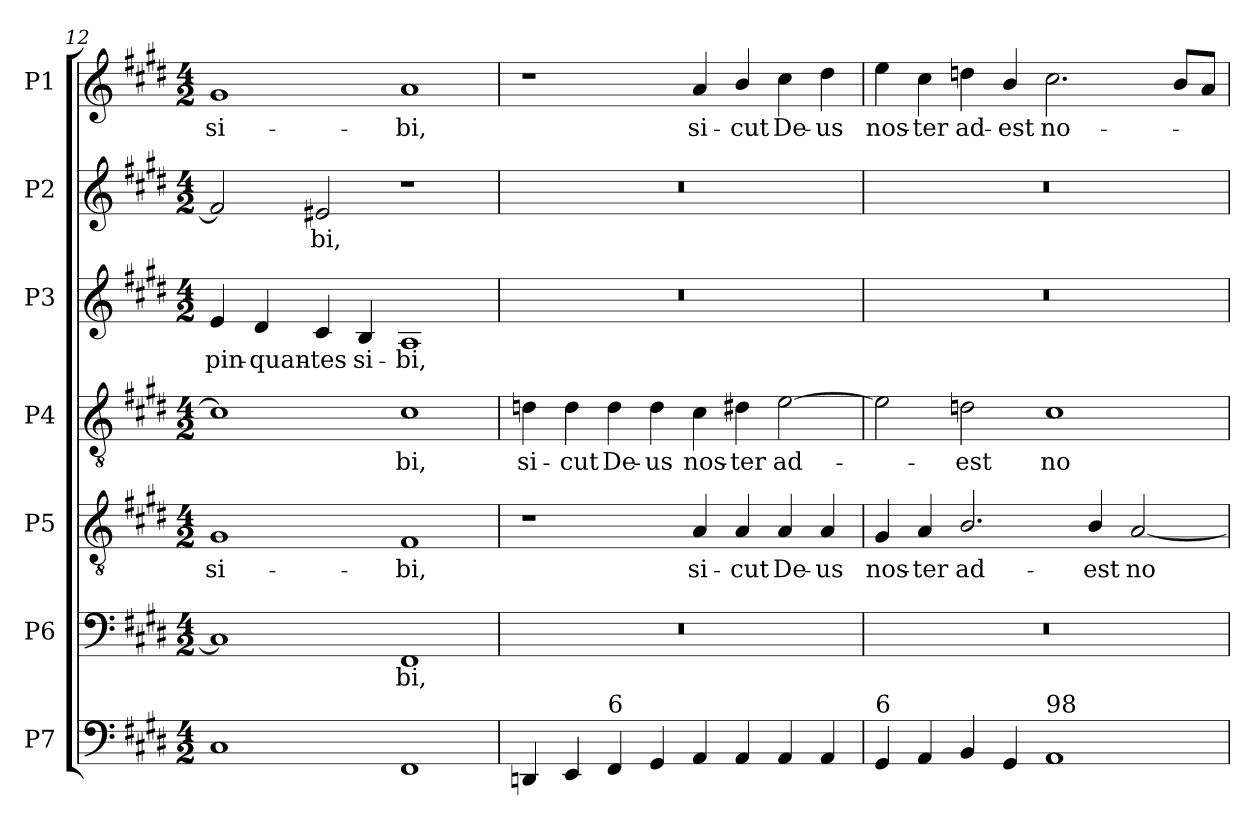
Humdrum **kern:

**kern	**kern	**text	**kern	**text	**kern	**text	**kern	**text	**kern	**text	**kern	**text
*part7	*part6	*part6	*part5	*part5	*part4	*part4	*part3	*part3	*part2	*part2	*part1	*part1
*staff7	*staff6	*staff6	*staff5	*staff5	*staff4	*staff4	*staff3	*staff3	*staff2	*staff2	*staff1	*staff1
*I"P7	*I"P6	*	*I"P5	*	*I"P4	*	*I"P3	*	*I"P2	*	*I"P1	*
*clefF4	*clefF4	*	*clefGv2	*	*clefGv2	*	*clefG2	*	*clefG2	*	*clefG2	*
*	*	*	*ITrd7c12	*	*ITrd7c12	*	*	*	*	*	*	*
*k[f#c#g#d#]	*k[f#c#g#d#]	*	*k[f#c#g#d#]	*	*k[f#c#g#d#]	*	*k[f#c#g#d#]	*	*k[f#c#g#d#]	*	*k[f#c#g#d#]	*
*E:	*E:	*	*E:	*	*E:	*	*E:	*	*E:	*	*E:	*
*M4/2	*M4/2	*	*M4/2	*	*M4/2	*	*M4/2	*	*M4/2	*	*M4/2	*
=12	=12	=12	=12	=12	=12	=12	=12	=12	=12	=12	=12	=12
!	!	!	!	!LO:LY:b:color=#000000	!	!	!	!	!	!	!	!
!	!	!	!	!	!	!	!	!LO:LY:b:color=#000000	!	!	!	!
!	!	!	!	!	!	!	!	!	!	!	!	!LO:LY:b:color=#000000
1C#i	1C#i]	.	1GG#i	si-	1C#i]	.	4ei/	-pin-	2f#i/]	.	1g#i	si-
!	!	!	!	!	!	!	!	!LO:LY:b:color=#000000	!	!	!	!
.	.	.	.	.	.	.	4d#i/	-quan-	.	.	.	.
!	!	!	!	!	!	!	!	!LO:LY:b:color=#000000	!	!	!	!
!	!	!	!	!	!	!	!	!	!	!LO:LY:b:color=#000000	!	!
.	.	.	.	.	.	.	4c#i/	-tes	2e#Xi/	-bi,	.	.
!	!	!	!	!	!	!	!	!LO:LY:b:color=#000000	!	!	!	!
.	.	.	.	.	.	.	4Bi/	si-	.	.	.	.
!	!	!LO:LY:b:color=#000000	!	!	!	!	!	!	!	!	!	!
!	!	!	!	!LO:LY:b:color=#000000	!	!	!	!	!	!	!	!
!	!	!	!	!	!	!LO:LY:b:color=#000000	!	!	!	!	!	!
!	!	!	!	!	!	!	!	!LO:LY:b:color=#000000	!	!	!	!
!	!	!	!	!	!	!	!	!	!	!	!	!LO:LY:b:color=#000000
1FF#i	1FF#i	-bi,	1FF#i	-bi,	1C#i	-bi,	1Ai	-bi,	1r	.	1ai	-bi,
!!LO:PB:g=z
=13	=13	=13	=13	=13	=13	=13	=13	=13	=13	=13	=13	=13
!	!LO:N:vis=1	!	!	!	!	!	!	!	!	!	!	!
!	!	!	!	!	!	!LO:LY:b:color=#000000	!LO:N:vis=1	!	!LO:N:vis=1	!	!	!
4DDni/	0r	.	1r	.	4Dni\	si-	0r	.	0r	.	1r	.
!	!	!	!	!	!	!LO:LY:b:color=#000000	!	!	!	!	!	!
4EEi/	.	.	.	.	4Di\	-cut	.	.	.	.	.	.
!LO:TX:a:t=6	!	!	!	!	!	!	!	!	!	!	!	!
!	!	!	!	!	!	!LO:LY:b:color=#000000	!	!	!	!	!	!
4FF#i/	.	.	.	.	4Di\	De-	.	.	.	.	.	.
!	!	!	!	!	!	!LO:LY:b:color=#000000	!	!	!	!	!	!
4GG#i/	.	.	.	.	4Di\	-us	.	.	.	.	.	.
!	!	!	!	!LO:LY:b:color=#000000	!	!	!	!	!	!	!	!
!	!	!	!	!	!	!LO:LY:b:color=#000000	!	!	!	!	!	!
!	!	!	!	!	!	!	!	!	!	!	!	!LO:LY:b:color=#000000
4AAi/	.	.	4AAi/	si-	4C#i\	nos-	.	.	.	.	4ai/	si-
!	!	!	!	!LO:LY:b:color=#000000	!	!	!	!	!	!	!	!
!	!	!	!	!	!	!LO:LY:b:color=#000000	!	!	!	!	!	!
!	!	!	!	!	!	!	!	!	!	!	!	!LO:LY:b:color=#000000
4AAi/	.	.	4AAi/	-cut	4D#Xi\	-ter	.	.	.	.	4bi/	-cut
!	!	!	!	!LO:LY:b:color=#000000	!	!	!	!	!	!	!	!
!	!	!	!	!	!	!LO:LY:b:color=#000000	!	!	!	!	!	!
!	!	!	!	!	!	!	!	!	!	!	!	!LO:LY:b:color=#000000
4AAi/	.	.	4AAi/	De-	[2Ei\	ad-	.	.	.	.	4cc#i\	De-
!	!	!	!	!LO:LY:b:color=#000000	!	!	!	!	!	!	!	!
!	!	!	!	!	!	!	!	!	!	!	!	!LO:LY:b:color=#000000
4AAi/	.	.	4AAi/	-us	.	.	.	.	.	.	4dd#i\	-us
=14	=14	=14	=14	=14	=14	=14	=14	=14	=14	=14	=14	=14
!	!LO:N:vis=1	!	!	!	!	!	!	!	!	!	!	!
!	!	!	!	!LO:LY:b:color=#000000	!	!	!LO:N:vis=1	!	!LO:N:vis=1	!	!	!
!LO:TX:a:t=6	!	!	!	!	!	!	!	!	!	!	!	!
!	!	!	!	!	!	!	!	!	!	!	!	!LO:LY:b:color=#000000
4GG#i/	0r	.	4GG#i/	nos-	2Ei\]	.	0r	.	0r	.	4eei\	nos-
!	!	!	!	!LO:LY:b:color=#000000	!	!	!	!	!	!	!	!
!	!	!	!	!	!	!	!	!	!	!	!	!LO:LY:b:color=#000000
4AAi/	.	.	4AAi/	-ter	.	.	.	.	.	.	4cc#i\	-ter
!	!	!	!	!LO:LY:b:color=#000000	!	!	!	!	!	!	!	!
!	!	!	!	!	!	!LO:LY:b:color=#000000	!	!	!	!	!	!
!	!	!	!	!	!	!	!	!	!	!	!	!LO:LY:b:color=#000000
4BBi/	.	.	2.BBi/	ad-	2Dni\	-est	.	.	.	.	4ddni\	ad-
!	!	!	!	!	!	!	!	!	!	!	!	!LO:LY:b:color=#000000
4GG#i/	.	.	.	.	.	.	.	.	.	.	4bi/	-est
!	!	!	!	!	!	!LO:LY:b:color=#000000	!	!	!	!	!	!
!LO:TX:a:t=98	!	!	!	!	!	!	!	!	!	!	!	!
!	!	!	!	!	!	!	!	!	!	!	!	!LO:LY:b:color=#000000
1AAi	.	.	.	.	1C#i	no-	.	.	.	.	2.cc#i\	no-
!	!	!	!	!LO:LY:b:color=#000000	!	!	!	!	!	!	!	!
.	.	.	4BBi/	-est	.	.	.	.	.	.	.	.
!	!	!	!	!LO:LY:b:color=#000000	!	!	!	!	!	!	!	!
.	.	.	[2AAi/	no-	.	.	.	.	.	.	.	.
.	.	.	.	.	.	.	.	.	.	.	8bi/L	.
.	.	.	.	.	.	.	.	.	.	.	8ai/J	.
=	=	=	=	=	=	=	=	=	=	=	=	=
*-	*-	*-	*-	*-	*-	*-	*-	*-	*-	*-	*-	*-
